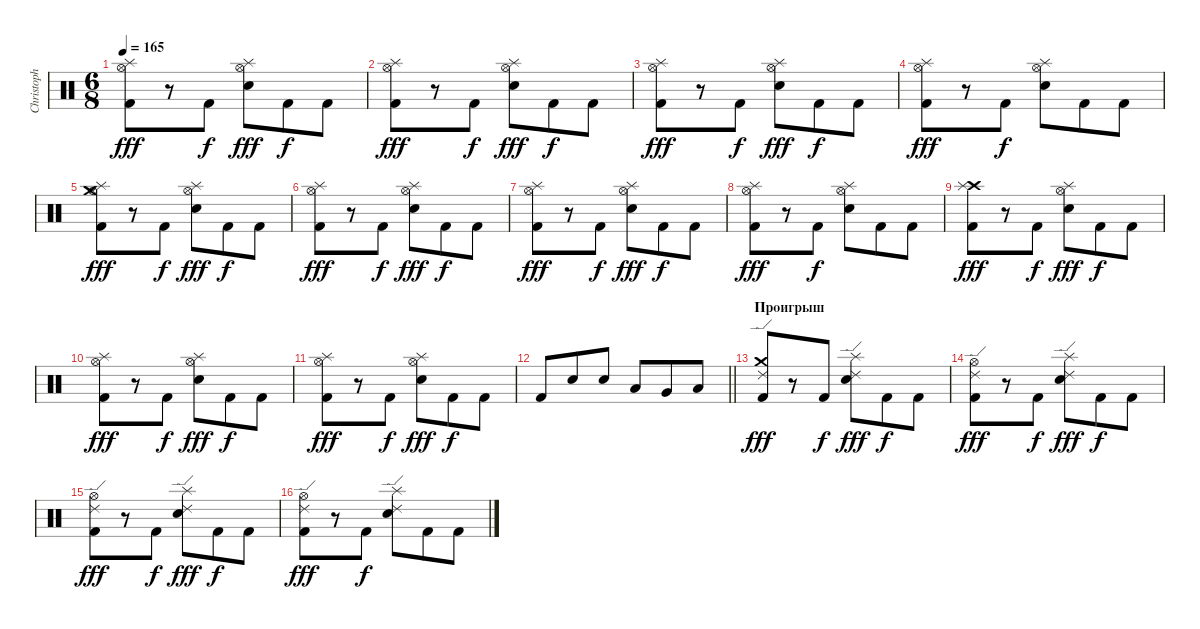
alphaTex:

\track ("Christoph Schneider" "Christoph ") {instrument percussion}
\staff {score}
\articulation defaults
\ts (6 8)
\tempo 165
\clef neutral
\ks c
("Hi-Hat (open)" "Kick (hit) 2" "Splash (hit)").8{dy fff} r.8 "Kick (hit) 2".8{dy f} ("Splash (hit)" "Electric Snare (hit)" "Hi-Hat (open)").8{dy fff} "Kick (hit) 2".8{dy f} "Kick (hit) 2".8 |
("Hi-Hat (open)" "Kick (hit) 2" "Splash (hit)").8{dy fff} r.8 "Kick (hit) 2".8{dy f} ("Splash (hit)" "Electric Snare (hit)" "Hi-Hat (open)").8{dy fff} "Kick (hit) 2".8{dy f} "Kick (hit) 2".8 |
("Hi-Hat (open)" "Kick (hit) 2" "Splash (hit)").8{dy fff} r.8 "Kick (hit) 2".8{dy f} ("Splash (hit)" "Electric Snare (hit)" "Hi-Hat (open)").8{dy fff} "Kick (hit) 2".8{dy f} "Kick (hit) 2".8 |
("Hi-Hat (open)" "Kick (hit) 2" "Splash (hit)").8{dy fff} r.8 "Kick (hit) 2".8{dy f} ("Hi-Hat (open)" "Electric Snare (hit)" "Splash (hit)").8 "Kick (hit) 2".8 "Kick (hit) 2".8 |
("Crash medium (hit)" "Kick (hit) 2" "Splash (hit)" "Hi-Hat (open)").8{dy fff} r.8 "Kick (hit) 2".8{dy f} ("Splash (hit)" "Electric Snare (hit)" "Hi-Hat (open)").8{dy fff} "Kick (hit) 2".8{dy f} "Kick (hit) 2".8 |
("Hi-Hat (open)" "Kick (hit) 2" "Splash (hit)").8{dy fff} r.8 "Kick (hit) 2".8{dy f} ("Splash (hit)" "Electric Snare (hit)" "Hi-Hat (open)").8{dy fff} "Kick (hit) 2".8{dy f} "Kick (hit) 2".8 |
("Hi-Hat (open)" "Kick (hit) 2" "Splash (hit)").8{dy fff} r.8 "Kick (hit) 2".8{dy f} ("Splash (hit)" "Electric Snare (hit)" "Hi-Hat (open)").8{dy fff} "Kick (hit) 2".8{dy f} "Kick (hit) 2".8 |
("Hi-Hat (open)" "Kick (hit) 2" "Splash (hit)").8{dy fff} r.8 "Kick (hit) 2".8{dy f} ("Splash (hit)" "Electric Snare (hit)" "Hi-Hat (open)").8 "Kick (hit) 2".8 "Kick (hit) 2".8 |
("Crash high (hit)" "Kick (hit) 2" "Splash (hit)").8{dy fff} r.8 "Kick (hit) 2".8{dy f} ("Splash (hit)" "Electric Snare (hit)" "Hi-Hat (open)").8{dy fff} "Kick (hit) 2".8{dy f} "Kick (hit) 2".8 |
("Hi-Hat (open)" "Kick (hit) 2" "Splash (hit)").8{dy fff} r.8 "Kick (hit) 2".8{dy f} ("Splash (hit)" "Electric Snare (hit)" "Hi-Hat (open)").8{dy fff} "Kick (hit) 2".8{dy f} "Kick (hit) 2".8 |
("Hi-Hat (open)" "Kick (hit) 2" "Splash (hit)").8{dy fff} r.8 "Kick (hit) 2".8{dy f} ("Splash (hit)" "Electric Snare (hit)" "Hi-Hat (open)").8{dy fff} "Kick (hit) 2".8{dy f} "Kick (hit) 2".8 |
\barLineRight lightlight "Kick (hit) 2".8 "Electric Snare (hit)".8 "Electric Snare (hit)".8 "Low Tom (hit)".8 "Very Low Tom (hit)".8 "Low Floor Tom (hit)".8
|
\section ("" "Проигрыш")
("Crash medium (hit)" "Kick (hit) 2" "Ride (edge) 2").8{dy fff} r.8 "Kick (hit) 2".8{dy f} ("Splash (hit)" "Electric Snare (hit)" "Ride (edge) 2").8{dy fff} "Kick (hit) 2".8{dy f} "Kick (hit) 2".8 |
("Hi-Hat (open)" "Kick (hit) 2" "Ride (edge) 2").8{dy fff} r.8 "Kick (hit) 2".8{dy f} ("Splash (hit)" "Electric Snare (hit)" "Ride (edge) 2").8{dy fff} "Kick (hit) 2".8{dy f} "Kick (hit) 2".8 |
("Hi-Hat (open)" "Kick (hit) 2" "Ride (edge) 2").8{dy fff} r.8 "Kick (hit) 2".8{dy f} ("Splash (hit)" "Electric Snare (hit)" "Ride (edge) 2").8{dy fff} "Kick (hit) 2".8{dy f} "Kick (hit) 2".8 |
("Hi-Hat (open)" "Kick (hit) 2" "Ride (edge) 2").8{dy fff} r.8 "Kick (hit) 2".8{dy f} ("Splash (hit)" "Electric Snare (hit)" "Ride (edge) 2").8 "Kick (hit) 2".8 "Kick (hit) 2".8
